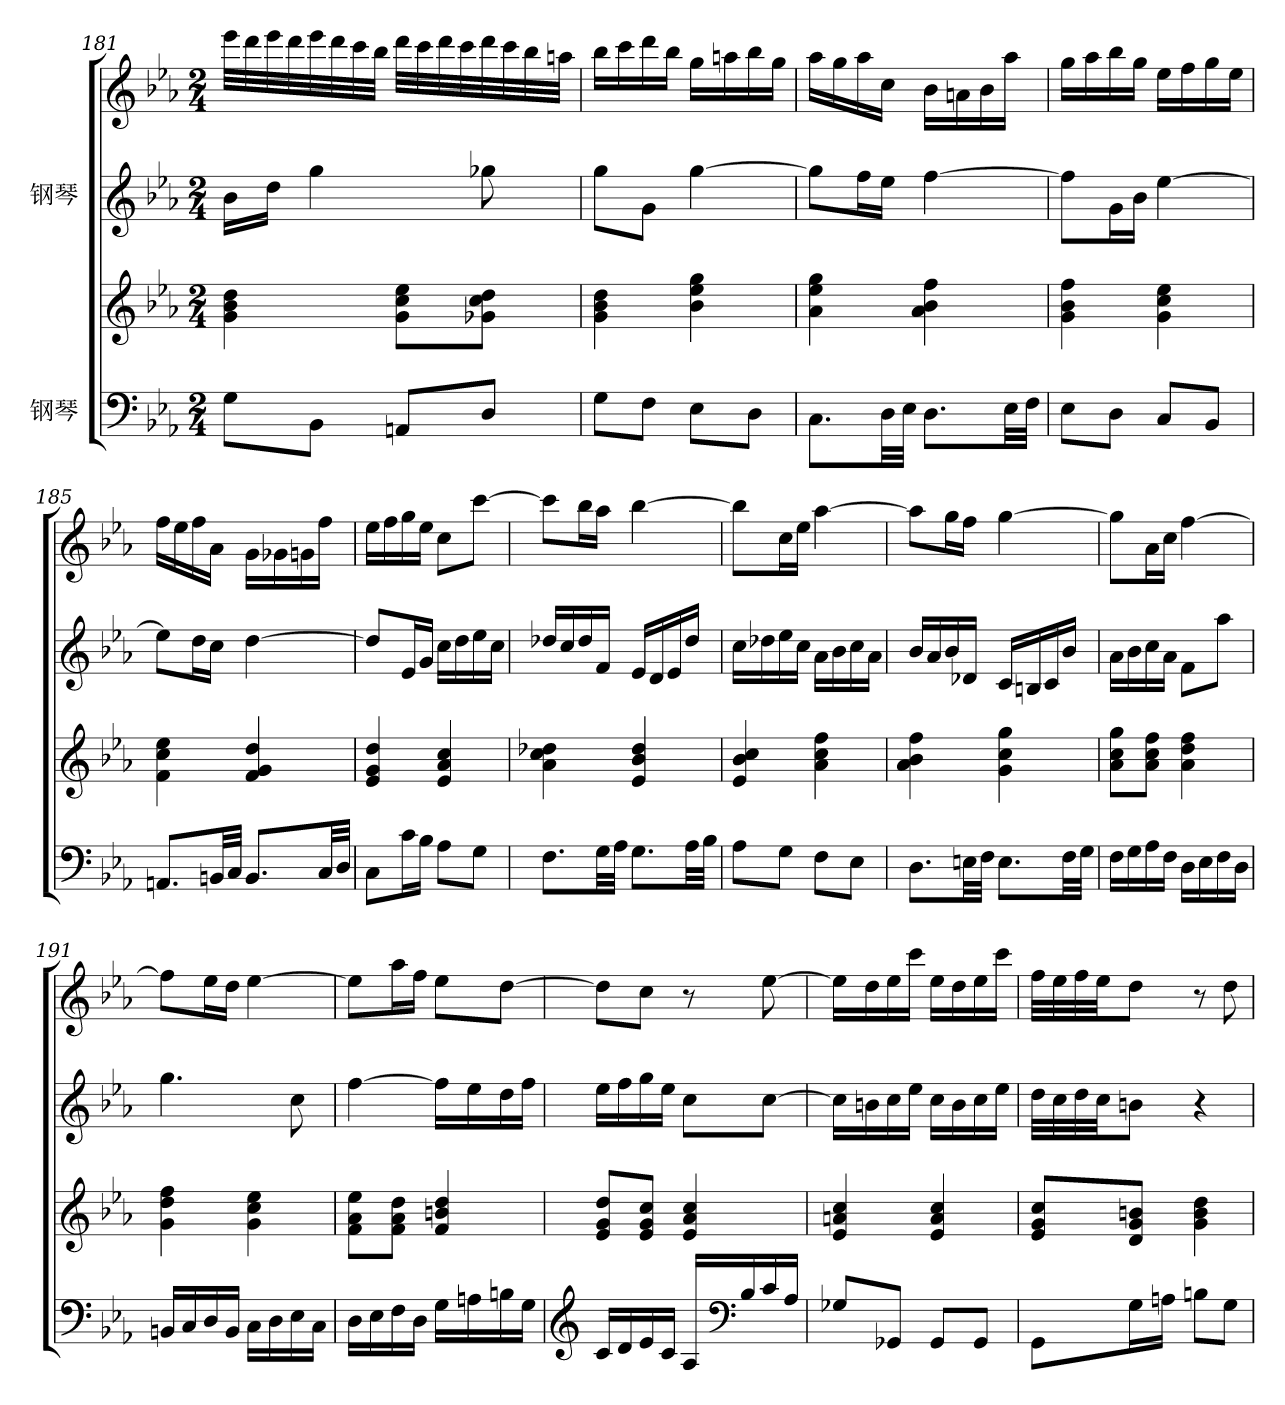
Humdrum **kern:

**kern	**kern	**kern	**kern
*part2	*part2	*part1	*part1
*staff4	*staff3	*staff2	*staff1
*I"钢琴	*	*I"钢琴	*
!!LO:LB:g=z
*clefF4	*clefG2	*clefG2	*clefG2
*k[b-e-a-]	*k[b-e-a-]	*k[b-e-a-]	*k[b-e-a-]
*M2/4	*M2/4	*M2/4	*M2/4
=181	=181	=181	=181
8G\L	4g\ 4b-\ 4dd\	16b-\LL	32eee-\LLL
.	.	.	32ddd\
.	.	16dd\JJ	32eee-\
.	.	.	32ddd\
8BB-\J	.	4gg\	32eee-\
.	.	.	32ddd\
.	.	.	32ccc\
.	.	.	32bb-\JJJ
8AAn/L	8g\ 8cc\ 8ee-\L	.	32ddd\LLL
.	.	.	32ccc\
.	.	.	32ddd\
.	.	.	32ccc\
8D/J	8g-X\ 8cc\ 8dd\J	8gg-X\	32ddd\
.	.	.	32ccc\
.	.	.	32bb-\
.	.	.	32aan\JJJ
=182	=182	=182	=182
8G\L	4g\ 4b-\ 4dd\	8gg\L	16bb-\LL
.	.	.	16ccc\
8F\J	.	8g\J	16ddd\
.	.	.	16bb-\JJ
8E-\L	4b-\ 4ee-\ 4gg\	[4gg\	16gg\LL
.	.	.	16aan\
8D\J	.	.	16bb-\
.	.	.	16gg\JJ
!!LO:PB:g=z
=183	=183	=183	=183
8.C\L	4a-\ 4ee-\ 4gg\	8gg\L]	16aa-\LL
.	.	.	16gg\
.	.	16ff\L	16aa-\
32D\LL	.	16ee-\JJ	16cc\JJ
32E-\JJJ	.	.	.
8.D\L	4a-\ 4b-\ 4ff\	[4ff\	16b-\LL
.	.	.	16an\
.	.	.	16b-\
32E-\LL	.	.	16aa-\JJ
32F\JJJ	.	.	.
=184	=184	=184	=184
8E-\L	4g\ 4b-\ 4ff\	8ff\L]	16gg\LL
.	.	.	16aa-\
8D\J	.	16g\L	16bb-\
.	.	16b-\JJ	16gg\JJ
8C/L	4g\ 4cc\ 4ee-\	[4ee-\	16ee-\LL
.	.	.	16ff\
8BB-/J	.	.	16gg\
.	.	.	16ee-\JJ
=185	=185	=185	=185
8.AAn/L	4f\ 4cc\ 4ee-\	8ee-\L]	16ff\LL
.	.	.	16ee-\
.	.	16dd\L	16ff\
32BBn/LL	.	16cc\JJ	16a-\JJ
32C/JJJ	.	.	.
8.BB/L	4f/ 4g/ 4dd/	[4dd\	16g\LL
.	.	.	16g-X\
.	.	.	16gn\
32C/LL	.	.	16ff\JJ
32D/JJJ	.	.	.
=186	=186	=186	=186
8C\L	4e-/ 4g/ 4dd/	8dd/L]	16ee-\LL
.	.	.	16ff\
16c\L	.	16e-/L	16gg\
16B-\JJ	.	16g/JJ	16ee-\JJ
8A-\L	4e-/ 4a-/ 4cc/	16cc\LL	8cc\L
.	.	16dd\	.
8G\J	.	16ee-\	[8ccc\J
.	.	16cc\JJ	.
!!LO:LB:g=z
=187	=187	=187	=187
8.F\L	4a-\ 4cc\ 4dd-X\	16dd-X/LL	8ccc\L]
.	.	16cc/	.
.	.	16dd-/	16bb-\L
32G\LL	.	16f/JJ	16aa-\JJ
32A-\JJJ	.	.	.
8.G\L	4e-/ 4b-/ 4dd-/	16e-/LL	[4bb-\
.	.	16d/	.
.	.	16e-/	.
32A-\LL	.	16dd-/JJ	.
32B-\JJJ	.	.	.
=188	=188	=188	=188
8A-\L	4e-/ 4b-/ 4cc/	16cc\LL	8bb-\L]
.	.	16dd-X\	.
8G\J	.	16ee-\	16cc\L
.	.	16cc\JJ	16ee-\JJ
8F\L	4a-\ 4cc\ 4ff\	16a-\LL	[4aa-\
.	.	16b-\	.
8E-\J	.	16cc\	.
.	.	16a-\JJ	.
=189	=189	=189	=189
8.D\L	4a-\ 4b-\ 4ff\	16b-/LL	8aa-\L]
.	.	16a-/	.
.	.	16b-/	16gg\L
32En\LL	.	16d-X/JJ	16ff\JJ
32F\JJJ	.	.	.
8.E\L	4g\ 4cc\ 4gg\	16c/LL	[4gg\
.	.	16Bn/	.
.	.	16c/	.
32F\LL	.	16b-/JJ	.
32G\JJJ	.	.	.
=190	=190	=190	=190
16F\LL	8a-\ 8cc\ 8gg\L	16a-\LL	8gg\L]
16G\	.	16b-\	.
16A-\	8a-\ 8cc\ 8ff\J	16cc\	16a-\L
16F\JJ	.	16a-\JJ	16cc\JJ
16D\LL	4a-\ 4dd\ 4ff\	8f\L	[4ff\
16E-\	.	.	.
16F\	.	8aa-\J	.
16D\JJ	.	.	.
!!LO:LB:g=z
=191	=191	=191	=191
16BBn/LL	4g\ 4dd\ 4ff\	4.gg\	8ff\L]
16C/	.	.	.
16D/	.	.	16ee-\L
16BB/JJ	.	.	16dd\JJ
16C\LL	4g\ 4cc\ 4ee-\	.	[4ee-\
16D\	.	.	.
16E-\	.	8cc\	.
16C\JJ	.	.	.
=192	=192	=192	=192
16D\LL	8f\ 8a-\ 8ee-\L	[4ff\	8ee-\L]
16E-\	.	.	.
16F\	8f\ 8a-\ 8dd\J	.	16aa-\L
16D\JJ	.	.	16ff\JJ
16G\LL	4f/ 4bn/ 4dd/	16ff\LL]	8ee-\L
16An\	.	16ee-\	.
16Bn\	.	16dd\	[8dd\J
16G\JJ	.	16ff\JJ	.
=193	=193	=193	=193
*clefG2	*	*	*
16c/LL	8e-/ 8g/ 8dd/L	16ee-\LL	8dd\L]
16d/	.	16ff\	.
16e-/	8e-/ 8g/ 8cc/J	16gg\	8cc\J
16c/JJ	.	16ee-\JJ	.
16A-/LL	4e-/ 4a-/ 4cc/	8cc\L	8r
*clefF4	*	*	*
16B-/	.	.	.
16c/	.	[8cc\J	[8ee-\
16A-/JJ	.	.	.
=194	=194	=194	=194
8G-X/L	4e-/ 4an/ 4cc/	16cc\LL]	16ee-\LL]
.	.	16bn\	16dd\
8GG-X/J	.	16cc\	16ee-\
.	.	16ee-\JJ	16ccc\JJ
8GG-/L	4e-/ 4a/ 4cc/	16cc\LL	16ee-\LL
.	.	16b\	16dd\
8GG-/J	.	16cc\	16ee-\
.	.	16ee-\JJ	16ccc\JJ
!!LO:PB:g=z
=195	=195	=195	=195
8GG\L	8e-/ 8g/ 8cc/L	32dd\LLL	32ff\LLL
.	.	32cc\	32ee-\
.	.	32dd\	32ff\
.	.	32cc\JJ	32ee-\JJ
16G\L	8d/ 8g/ 8bn/J	8bn\J	8dd\J
16An\JJ	.	.	.
8Bn\L	4g\ 4b\ 4dd\	4r	8r
8G\J	.	.	8dd\
=	=	=	=
*-	*-	*-	*-
